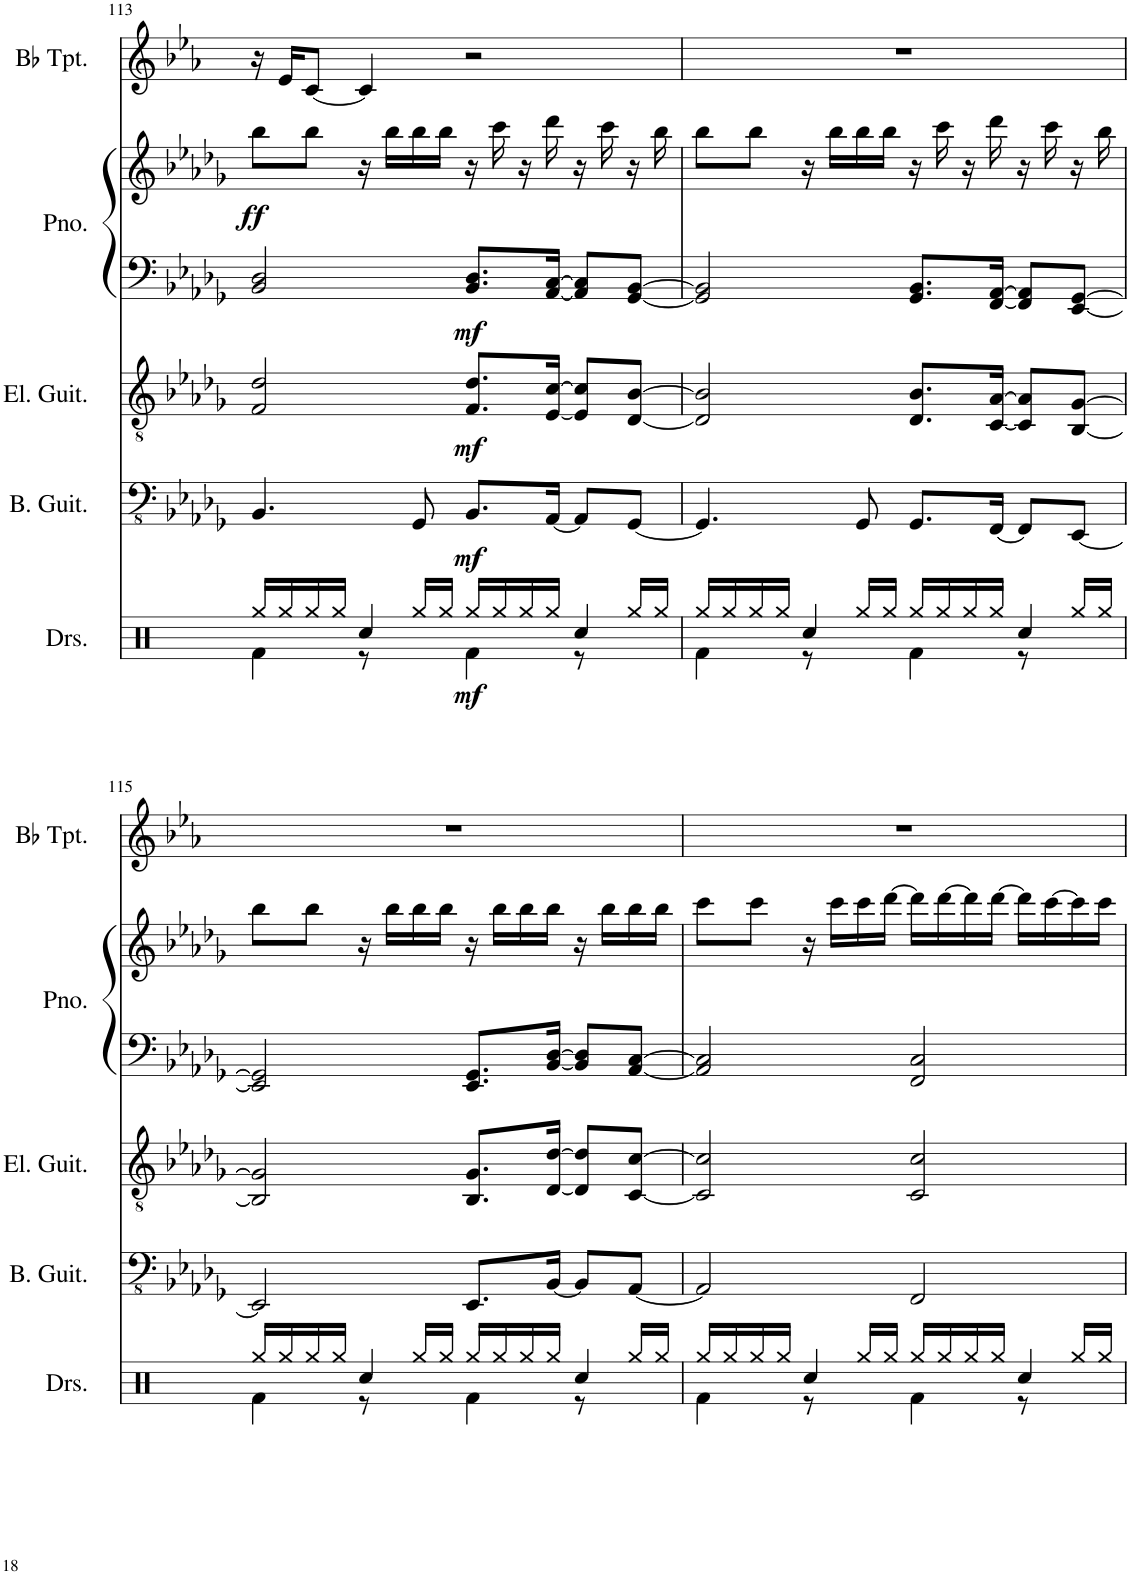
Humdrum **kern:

**kern	**dynam	**kern	**dynam	**kern	**dynam	**kern	**kern	**dynam	**kern
*part5	*part5	*part4	*part4	*part3	*part3	*part2	*part2	*part2	*part1
*staff6	*staff6	*staff5	*staff5	*staff4	*staff4	*staff3	*staff2	*staff2/3	*staff1
*I"Drumset	*	*I"Bass Guitar	*	*I"Electric Guitar	*	*I"Piano	*	*	*I"Bb Trumpet
*I'Drs.	*	*I'B. Guit.	*	*I'El. Guit.	*	*I'Pno.	*	*	*I'Bb Tpt.
!!LO:PB:g=z
*clefX	*	*clefFv4	*	*clefGv2	*	*clefF4	*clefG2	*	*clefG2
*	*	*	*	*	*	*	*	*	*Trd1c2
*k[]	*	*k[b-e-a-d-g-]	*	*k[b-e-a-d-g-]	*	*k[b-e-a-d-g-]	*k[b-e-a-d-g-]	*	*k[b-e-a-]
*M4/4	*	*M4/4	*	*M4/4	*	*M4/4	*M4/4	*	*M4/4
=113	=113	=113	=113	=113	=113	=113	=113	=113	=113
*^	*	*	*	*	*	*	*	*	*
!	!	!	!	!	!	!	!	!	!LO:DY:b	!
4Rf\	16Rgg/LL	.	4.BBB-/	.	2F/ 2d-/	.	2BB-/ 2D-/	8bb-\L	ff	16r
.	16Rgg/	.	.	.	.	.	.	.	.	16e-/KL
.	16Rgg/	.	.	.	.	.	.	8bb-\J	.	[8c/J
.	16Rgg/JJ	.	.	.	.	.	.	.	.	.
4Rcc/	8r	.	.	.	.	.	.	16r	.	4c/]
.	.	.	.	.	.	.	.	16bb-\LL	.	.
.	16Rgg/LL	.	8GGG-/	.	.	.	.	16bb-\	.	.
.	16Rgg/JJ	.	.	.	.	.	.	16bb-\JJ	.	.
!	!	!LO:DY:b	!	!LO:DY:b	!	!LO:DY:b	!	!	!LO:DY:b=2	!
4Rf\	16Rgg/LL	mf	8.BBB-/L	mf	8.F/ 8.d-/L	mf	8.BB-/ 8.D-/L	16r	mf	2r
.	16Rgg/	.	.	.	.	.	.	16ccc\	.	.
.	16Rgg/	.	.	.	.	.	.	16r	.	.
.	16Rgg/JJ	.	[16AAA-/Jk	.	[16E-/ [16c/Jk	.	[16AA-/ [16C/Jk	16ddd-\	.	.
4Rcc/	8r	.	8AAA-/L]	.	8E-/] 8c/]L	.	8AA-/] 8C/]L	16r	.	.
.	.	.	.	.	.	.	.	16ccc\	.	.
.	16Rgg/LL	.	[8GGG-/J	.	[8D-/ [8B-/J	.	[8GG-/ [8BB-/J	16r	.	.
.	16Rgg/JJ	.	.	.	.	.	.	16bb-\	.	.
=114	=114	=114	=114	=114	=114	=114	=114	=114	=114	=114
4Rf\	16Rgg/LL	.	4.GGG-/]	.	2D-/] 2B-/]	.	2GG-/] 2BB-/]	8bb-\L	.	1r
.	16Rgg/	.	.	.	.	.	.	.	.	.
.	16Rgg/	.	.	.	.	.	.	8bb-\J	.	.
.	16Rgg/JJ	.	.	.	.	.	.	.	.	.
4Rcc/	8r	.	.	.	.	.	.	16r	.	.
.	.	.	.	.	.	.	.	16bb-\LL	.	.
.	16Rgg/LL	.	8GGG-/	.	.	.	.	16bb-\	.	.
.	16Rgg/JJ	.	.	.	.	.	.	16bb-\JJ	.	.
4Rf\	16Rgg/LL	.	8.GGG-/L	.	8.D-/ 8.B-/L	.	8.GG-/ 8.BB-/L	16r	.	.
.	16Rgg/	.	.	.	.	.	.	16ccc\	.	.
.	16Rgg/	.	.	.	.	.	.	16r	.	.
.	16Rgg/JJ	.	[16FFF/Jk	.	[16C/ [16A-/Jk	.	[16FF/ [16AA-/Jk	16ddd-\	.	.
4Rcc/	8r	.	8FFF/L]	.	8C/] 8A-/]L	.	8FF/] 8AA-/]L	16r	.	.
.	.	.	.	.	.	.	.	16ccc\	.	.
.	16Rgg/LL	.	[8EEE-/J	.	[8BB-/ [8G-/J	.	[8EE-/ [8GG-/J	16r	.	.
.	16Rgg/JJ	.	.	.	.	.	.	16bb-\	.	.
!!LO:LB:g=z
=115	=115	=115	=115	=115	=115	=115	=115	=115	=115	=115
4Rf\	16Rgg/LL	.	2EEE-/]	.	2BB-/] 2G-/]	.	2EE-/] 2GG-/]	8bb-\L	.	1r
.	16Rgg/	.	.	.	.	.	.	.	.	.
.	16Rgg/	.	.	.	.	.	.	8bb-\J	.	.
.	16Rgg/JJ	.	.	.	.	.	.	.	.	.
4Rcc/	8r	.	.	.	.	.	.	16r	.	.
.	.	.	.	.	.	.	.	16bb-\LL	.	.
.	16Rgg/LL	.	.	.	.	.	.	16bb-\	.	.
.	16Rgg/JJ	.	.	.	.	.	.	16bb-\JJ	.	.
4Rf\	16Rgg/LL	.	8.EEE-/L	.	8.BB-/ 8.G-/L	.	8.EE-/ 8.GG-/L	16r	.	.
.	16Rgg/	.	.	.	.	.	.	16bb-\LL	.	.
.	16Rgg/	.	.	.	.	.	.	16bb-\	.	.
.	16Rgg/JJ	.	[16BBB-/Jk	.	[16D-/ [16d-/Jk	.	[16BB-/ [16D-/Jk	16bb-\JJ	.	.
4Rcc/	8r	.	8BBB-/L]	.	8D-/] 8d-/]L	.	8BB-/] 8D-/]L	16r	.	.
.	.	.	.	.	.	.	.	16bb-\LL	.	.
.	16Rgg/LL	.	[8AAA-/J	.	[8C/ [8c/J	.	[8AA-/ [8C/J	16bb-\	.	.
.	16Rgg/JJ	.	.	.	.	.	.	16bb-\JJ	.	.
=116	=116	=116	=116	=116	=116	=116	=116	=116	=116	=116
4Rf\	16Rgg/LL	.	2AAA-/]	.	2C/] 2c/]	.	2AA-/] 2C/]	8ccc\L	.	1r
.	16Rgg/	.	.	.	.	.	.	.	.	.
.	16Rgg/	.	.	.	.	.	.	8ccc\J	.	.
.	16Rgg/JJ	.	.	.	.	.	.	.	.	.
4Rcc/	8r	.	.	.	.	.	.	16r	.	.
.	.	.	.	.	.	.	.	16ccc\LL	.	.
.	16Rgg/LL	.	.	.	.	.	.	16ccc\	.	.
.	16Rgg/JJ	.	.	.	.	.	.	[16ddd-\JJ	.	.
4Rf\	16Rgg/LL	.	2FFF/	.	2C/ 2c/	.	2FF/ 2C/	16ddd-\LL]	.	.
.	16Rgg/	.	.	.	.	.	.	[16ddd-\	.	.
.	16Rgg/	.	.	.	.	.	.	16ddd-\]	.	.
.	16Rgg/JJ	.	.	.	.	.	.	[16ddd-\JJ	.	.
4Rcc/	8r	.	.	.	.	.	.	16ddd-\LL]	.	.
.	.	.	.	.	.	.	.	[16ccc\	.	.
.	16Rgg/LL	.	.	.	.	.	.	16ccc\]	.	.
.	16Rgg/JJ	.	.	.	.	.	.	16ccc\JJ	.	.
*v	*v	*	*	*	*	*	*	*	*	*
=	=	=	=	=	=	=	=	=	=
*-	*-	*-	*-	*-	*-	*-	*-	*-	*-
